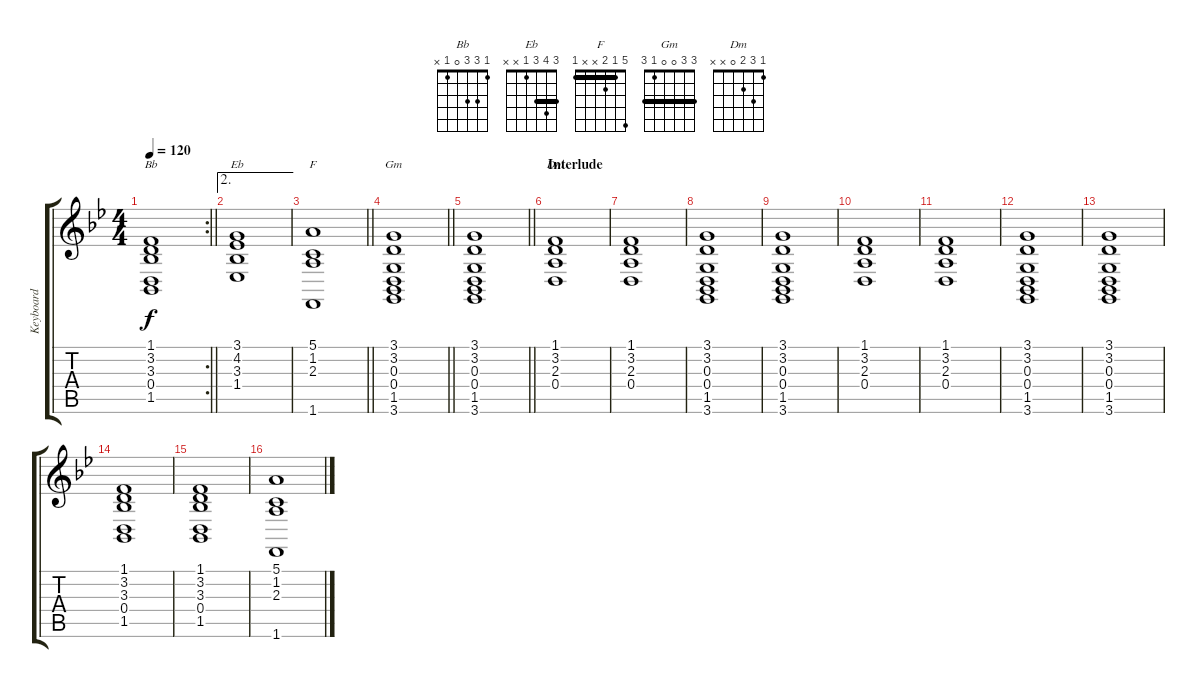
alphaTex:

\track ("Keyboard" "Keyboard") {instrument stringensemble1}
\staff {score tabs}
\tuning (E4 B3 G3 D3 A2 E2) {hide}
\chord ("Bb" 1 3 3 0 1 x)
\chord ("Eb" 3 4 3 1 x x) {barre 3}
\chord ("F" 5 1 2 x x 1) {barre 1}
\chord ("Gm" 3 3 0 0 1 3) {barre 3}
\chord ("Dm" 1 3 2 0 x x)
\rc 2
\ts (4 4)
\tempo 120
\clef g2
\barLineRight lightlight
\ks bb
(1.1 3.2 3.3 0.4 1.5).1{ch "Bb" dy f} |
\ae 2
(3.1 4.2 3.3 1.4).1{ch "Eb"} |
\barLineRight lightlight
(5.1 1.2 2.3 1.6).1{ch "F"} |
\barLineRight lightlight
(3.1 3.2 0.3 0.4 1.5 3.6).1{ch "Gm"} |
\barLineRight lightlight
(3.1 3.2 0.3 0.4 1.5 3.6).1 |
\section ("" "Interlude")
(1.1 3.2 2.3 0.4).1{ch "Dm"} |
(1.1 3.2 2.3 0.4).1 |
(3.1 3.2 0.3 0.4 1.5 3.6).1 |
(3.1 3.2 0.3 0.4 1.5 3.6).1 |
(1.1 3.2 2.3 0.4).1 |
(1.1 3.2 2.3 0.4).1 |
(3.1 3.2 0.3 0.4 1.5 3.6).1 |
(3.1 3.2 0.3 0.4 1.5 3.6).1 |
(1.1 3.2 3.3 0.4 1.5).1 |
(1.1 3.2 3.3 0.4 1.5).1 |
(5.1 1.2 2.3 1.6).1
